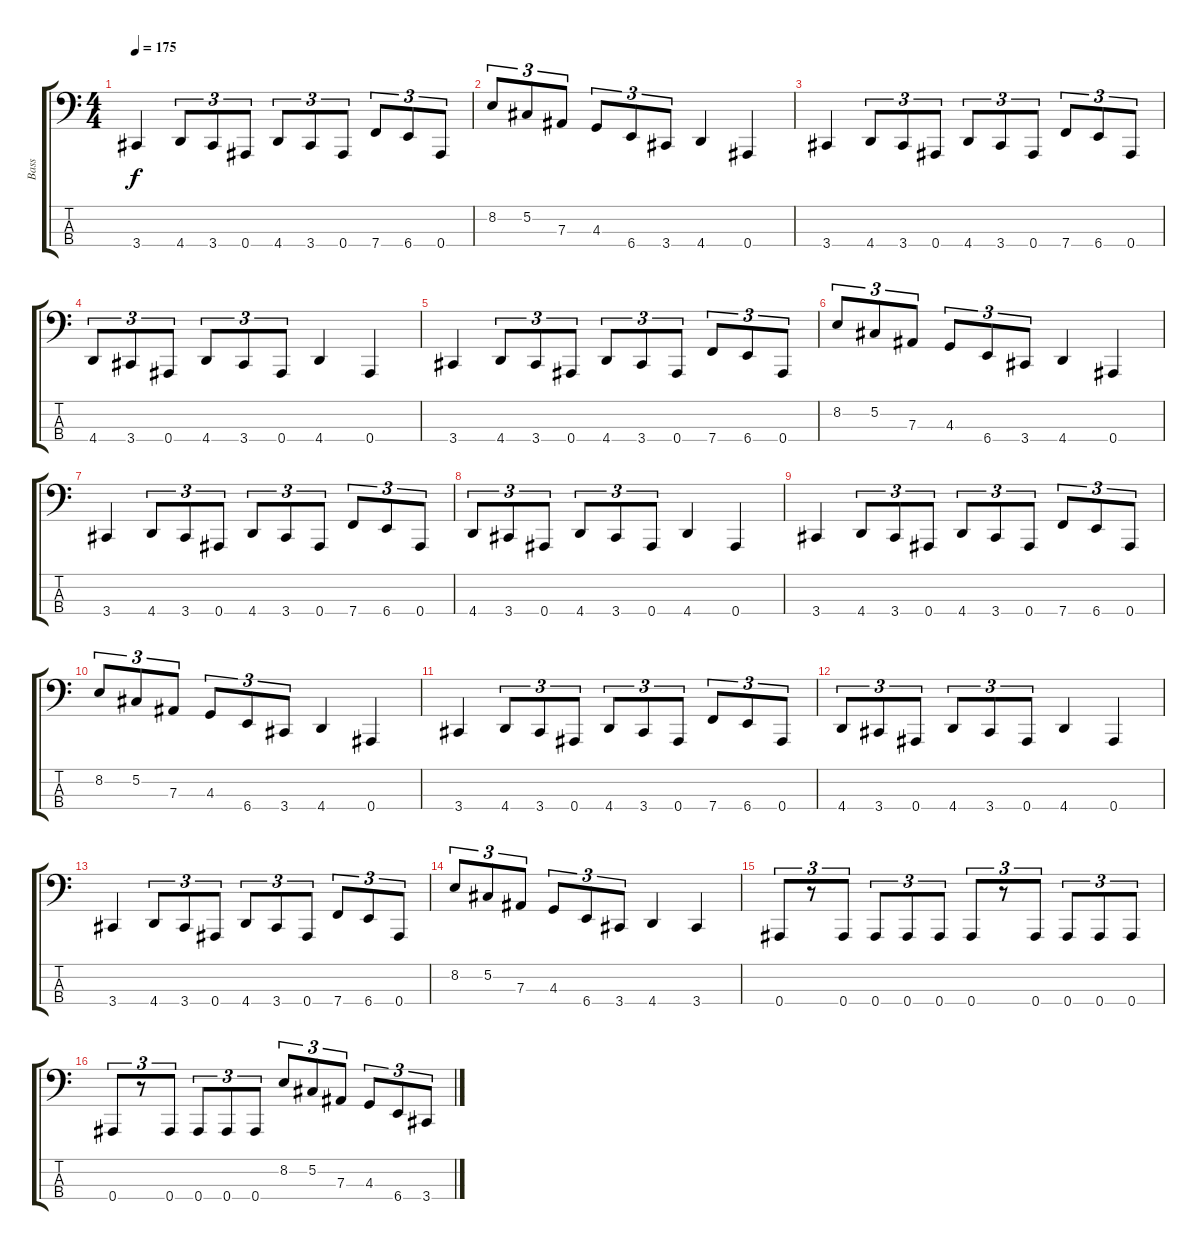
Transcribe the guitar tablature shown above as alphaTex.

\track ("Bass" "Bass") {instrument electricbasspick}
\staff {score tabs}
\tuning (Db2 Ab1 Eb1 Bb0) {hide}
\ts (4 4)
\tempo 175
\clef f4
\ks c
3.4.4{dy f} 4.4.8{tu (3 2)} 3.4.8{tu (3 2)} 0.4.8{tu (3 2)} 4.4.8{tu (3 2)} 3.4.8{tu (3 2)} 0.4.8{tu (3 2)} 7.4.8{tu (3 2)} 6.4.8{tu (3 2)} 0.4.8{tu (3 2)} |
8.2.8{tu (3 2)} 5.2.8{tu (3 2)} 7.3.8{tu (3 2)} 4.3.8{tu (3 2)} 6.4.8{tu (3 2)} 3.4.8{tu (3 2)} 4.4.4 0.4.4 |
3.4.4 4.4.8{tu (3 2)} 3.4.8{tu (3 2)} 0.4.8{tu (3 2)} 4.4.8{tu (3 2)} 3.4.8{tu (3 2)} 0.4.8{tu (3 2)} 7.4.8{tu (3 2)} 6.4.8{tu (3 2)} 0.4.8{tu (3 2)} |
4.4.8{tu (3 2)} 3.4.8{tu (3 2)} 0.4.8{tu (3 2)} 4.4.8{tu (3 2)} 3.4.8{tu (3 2)} 0.4.8{tu (3 2)} 4.4.4 0.4.4 |
3.4.4 4.4.8{tu (3 2)} 3.4.8{tu (3 2)} 0.4.8{tu (3 2)} 4.4.8{tu (3 2)} 3.4.8{tu (3 2)} 0.4.8{tu (3 2)} 7.4.8{tu (3 2)} 6.4.8{tu (3 2)} 0.4.8{tu (3 2)} |
8.2.8{tu (3 2)} 5.2.8{tu (3 2)} 7.3.8{tu (3 2)} 4.3.8{tu (3 2)} 6.4.8{tu (3 2)} 3.4.8{tu (3 2)} 4.4.4 0.4.4 |
3.4.4 4.4.8{tu (3 2)} 3.4.8{tu (3 2)} 0.4.8{tu (3 2)} 4.4.8{tu (3 2)} 3.4.8{tu (3 2)} 0.4.8{tu (3 2)} 7.4.8{tu (3 2)} 6.4.8{tu (3 2)} 0.4.8{tu (3 2)} |
4.4.8{tu (3 2)} 3.4.8{tu (3 2)} 0.4.8{tu (3 2)} 4.4.8{tu (3 2)} 3.4.8{tu (3 2)} 0.4.8{tu (3 2)} 4.4.4 0.4.4 |
3.4.4 4.4.8{tu (3 2)} 3.4.8{tu (3 2)} 0.4.8{tu (3 2)} 4.4.8{tu (3 2)} 3.4.8{tu (3 2)} 0.4.8{tu (3 2)} 7.4.8{tu (3 2)} 6.4.8{tu (3 2)} 0.4.8{tu (3 2)} |
8.2.8{tu (3 2)} 5.2.8{tu (3 2)} 7.3.8{tu (3 2)} 4.3.8{tu (3 2)} 6.4.8{tu (3 2)} 3.4.8{tu (3 2)} 4.4.4 0.4.4 |
3.4.4 4.4.8{tu (3 2)} 3.4.8{tu (3 2)} 0.4.8{tu (3 2)} 4.4.8{tu (3 2)} 3.4.8{tu (3 2)} 0.4.8{tu (3 2)} 7.4.8{tu (3 2)} 6.4.8{tu (3 2)} 0.4.8{tu (3 2)} |
4.4.8{tu (3 2)} 3.4.8{tu (3 2)} 0.4.8{tu (3 2)} 4.4.8{tu (3 2)} 3.4.8{tu (3 2)} 0.4.8{tu (3 2)} 4.4.4 0.4.4 |
3.4.4 4.4.8{tu (3 2)} 3.4.8{tu (3 2)} 0.4.8{tu (3 2)} 4.4.8{tu (3 2)} 3.4.8{tu (3 2)} 0.4.8{tu (3 2)} 7.4.8{tu (3 2)} 6.4.8{tu (3 2)} 0.4.8{tu (3 2)} |
8.2.8{tu (3 2)} 5.2.8{tu (3 2)} 7.3.8{tu (3 2)} 4.3.8{tu (3 2)} 6.4.8{tu (3 2)} 3.4.8{tu (3 2)} 4.4.4 3.4.4 |
0.4.8{tu (3 2)} r.8{tu (3 2)} 0.4.8{tu (3 2)} 0.4.8{tu (3 2)} 0.4.8{tu (3 2)} 0.4.8{tu (3 2)} 0.4.8{tu (3 2)} r.8{tu (3 2)} 0.4.8{tu (3 2)} 0.4.8{tu (3 2)} 0.4.8{tu (3 2)} 0.4.8{tu (3 2)} |
0.4.8{tu (3 2)} r.8{tu (3 2)} 0.4.8{tu (3 2)} 0.4.8{tu (3 2)} 0.4.8{tu (3 2)} 0.4.8{tu (3 2)} 8.2.8{tu (3 2)} 5.2.8{tu (3 2)} 7.3.8{tu (3 2)} 4.3.8{tu (3 2)} 6.4.8{tu (3 2)} 3.4.8{tu (3 2)}
